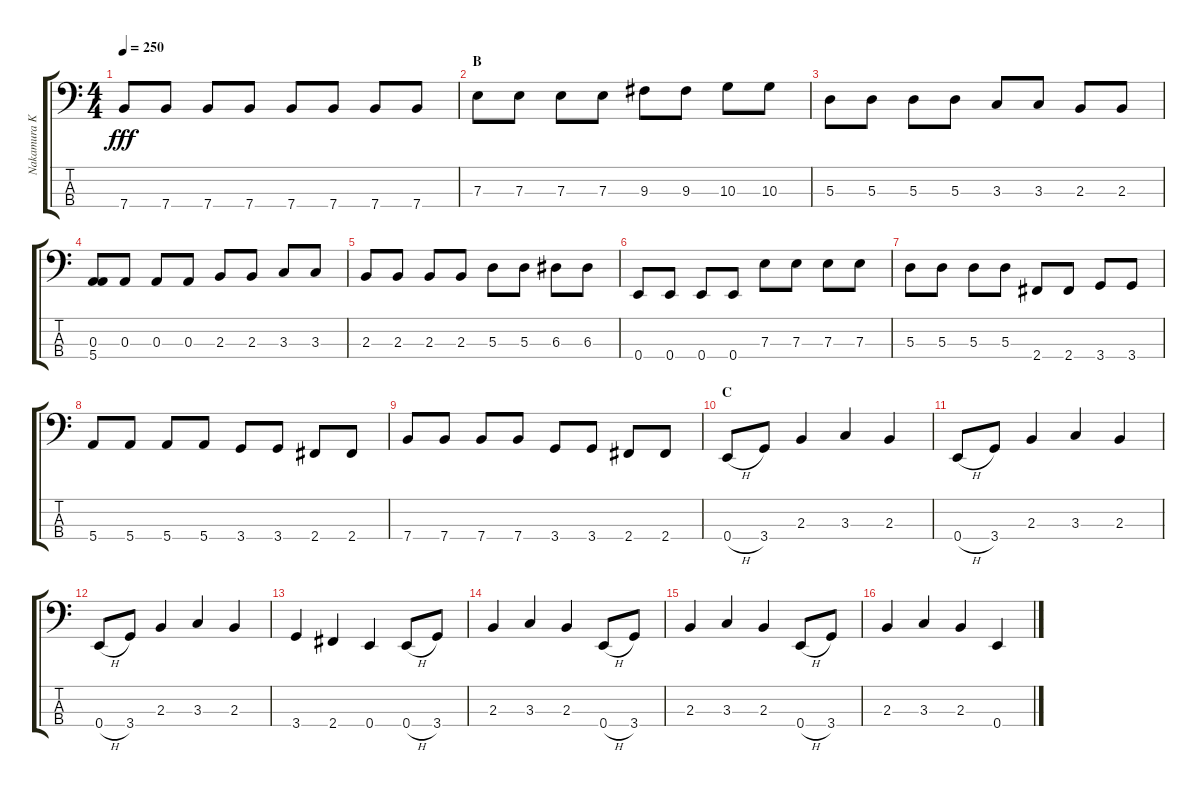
\track ("Nakamura Kazuhiko-E.BASS" "Nakamura K") {instrument electricbassfinger}
\staff {score tabs}
\tuning (G2 D2 A1 E1) {hide}
\ts (4 4)
\tempo 250
\clef f4
\ks c
7.4.8{dy fff} 7.4.8 7.4.8 7.4.8 7.4.8 7.4.8 7.4.8 7.4.8 |
\section ("" "B")
7.3.8 7.3.8 7.3.8 7.3.8 9.3.8 9.3.8 10.3.8 10.3.8 |
5.3.8 5.3.8 5.3.8 5.3.8 3.3.8 3.3.8 2.3.8 2.3.8 |
(0.3 5.4).8 0.3.8 0.3.8 0.3.8 2.3.8 2.3.8 3.3.8 3.3.8 |
2.3.8 2.3.8 2.3.8 2.3.8 5.3.8 5.3.8 6.3.8 6.3.8 |
0.4.8 0.4.8 0.4.8 0.4.8 7.3.8 7.3.8 7.3.8 7.3.8 |
5.3.8 5.3.8 5.3.8 5.3.8 2.4.8 2.4.8 3.4.8 3.4.8 |
5.4.8 5.4.8 5.4.8 5.4.8 3.4.8 3.4.8 2.4.8 2.4.8 |
7.4.8 7.4.8 7.4.8 7.4.8 3.4.8 3.4.8 2.4.8 2.4.8 |
\section ("" "C")
0.4{h}.8 3.4.8 2.3.4 3.3.4 2.3.4 |
0.4{h}.8 3.4.8 2.3.4 3.3.4 2.3.4 |
0.4{h}.8 3.4.8 2.3.4 3.3.4 2.3.4 |
3.4.4 2.4.4 0.4.4 0.4{h}.8 3.4.8 |
2.3.4 3.3.4 2.3.4 0.4{h}.8 3.4.8 |
2.3.4 3.3.4 2.3.4 0.4{h}.8 3.4.8 |
2.3.4 3.3.4 2.3.4 0.4.4
